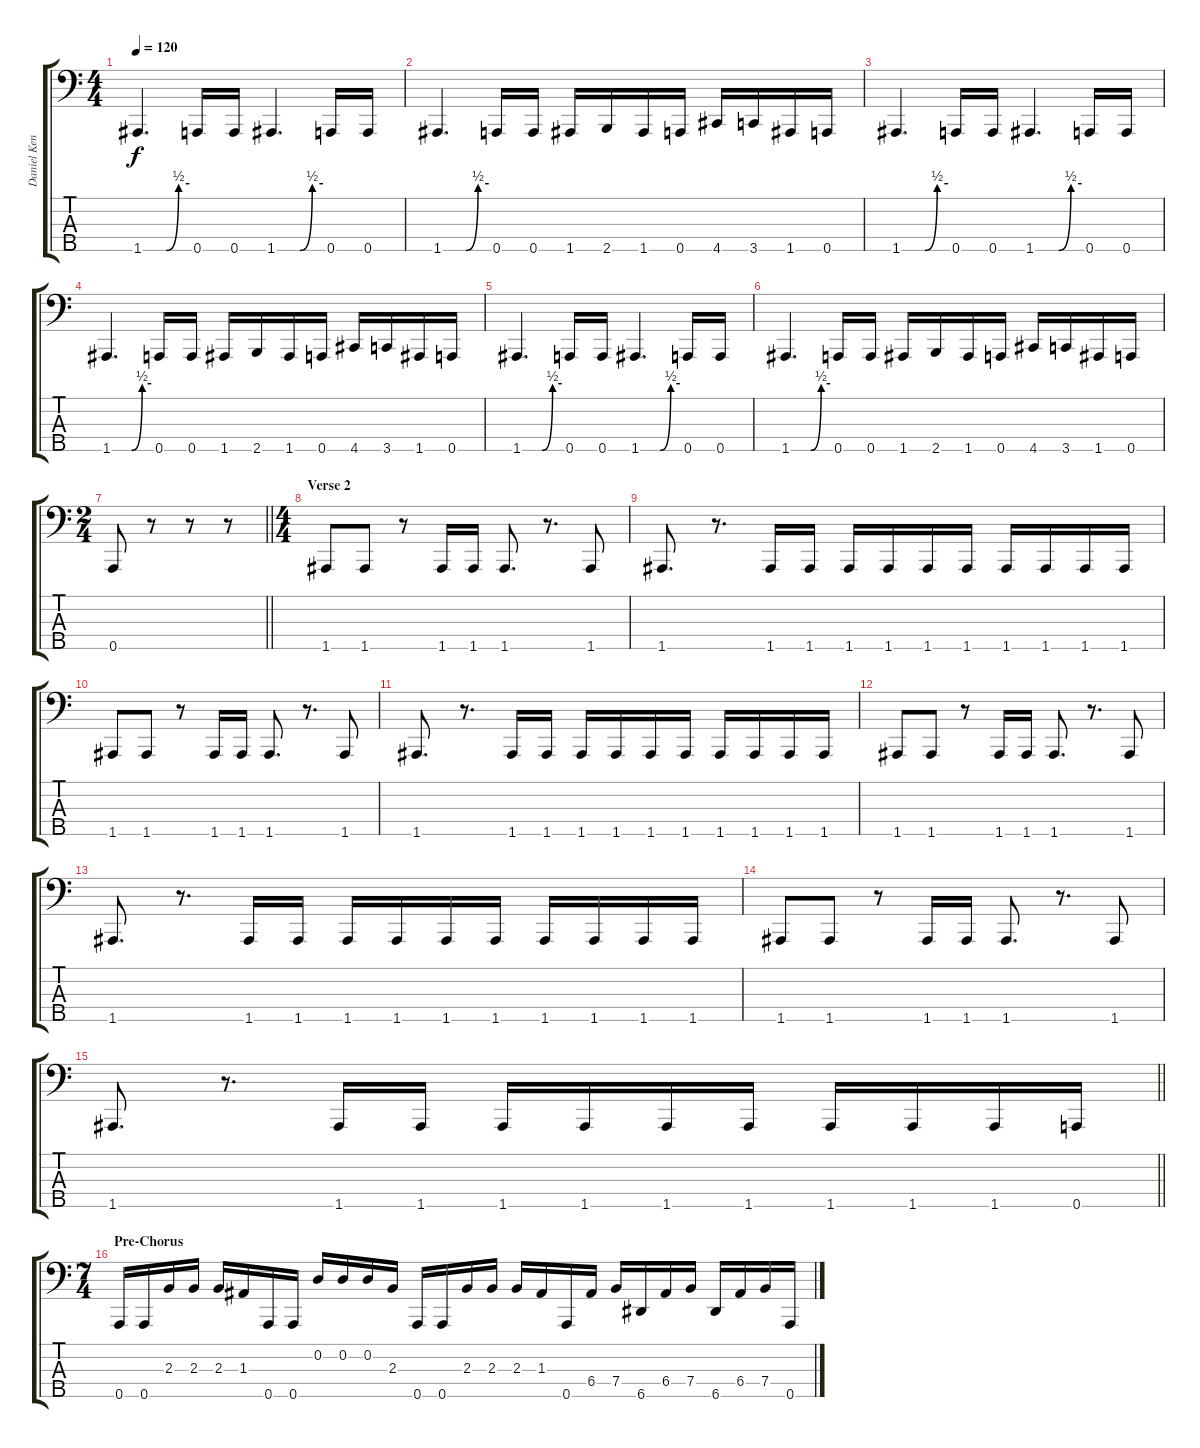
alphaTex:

\track ("Daniel Kenny - Bass" "Daniel Ken") {instrument electricbassfinger}
\staff {score tabs}
\tuning (G2 D2 A1 E1 A0) {hide}
\ts (4 4)
\tempo 120
\clef f4
\ks c
1.5{be (custom 0 0 30 0 46 2 60 2)}.4{d dy f} 0.5.16 0.5.16 1.5{be (custom 0 0 30 0 46 2 60 2)}.4{d} 0.5.16 0.5.16 |
1.5{be (custom 0 0 30 0 46 2 60 2)}.4{d} 0.5.16 0.5.16 1.5.16 2.5.16 1.5.16 0.5.16 4.5.16 3.5.16 1.5.16 0.5.16 |
1.5{be (custom 0 0 30 0 46 2 60 2)}.4{d} 0.5.16 0.5.16 1.5{be (custom 0 0 30 0 46 2 60 2)}.4{d} 0.5.16 0.5.16 |
1.5{be (custom 0 0 30 0 46 2 60 2)}.4{d} 0.5.16 0.5.16 1.5.16 2.5.16 1.5.16 0.5.16 4.5.16 3.5.16 1.5.16 0.5.16 |
1.5{be (custom 0 0 30 0 46 2 60 2)}.4{d} 0.5.16 0.5.16 1.5{be (custom 0 0 30 0 46 2 60 2)}.4{d} 0.5.16 0.5.16 |
1.5{be (custom 0 0 30 0 46 2 60 2)}.4{d} 0.5.16 0.5.16 1.5.16 2.5.16 1.5.16 0.5.16 4.5.16 3.5.16 1.5.16 0.5.16 |
\ts (2 4)
\barLineRight lightlight
0.5.8 r.8 r.8 r.8 |
\ts (4 4)
\section ("" "Verse 2")
1.5.8 1.5.8 r.8 1.5.16 1.5.16 1.5.8{d} r.8{d} 1.5.8 |
1.5.8{d} r.8{d} 1.5.16 1.5.16 1.5.16 1.5.16 1.5.16 1.5.16 1.5.16 1.5.16 1.5.16 1.5.16 |
1.5.8 1.5.8 r.8 1.5.16 1.5.16 1.5.8{d} r.8{d} 1.5.8 |
1.5.8{d} r.8{d} 1.5.16 1.5.16 1.5.16 1.5.16 1.5.16 1.5.16 1.5.16 1.5.16 1.5.16 1.5.16 |
1.5.8 1.5.8 r.8 1.5.16 1.5.16 1.5.8{d} r.8{d} 1.5.8 |
1.5.8{d} r.8{d} 1.5.16 1.5.16 1.5.16 1.5.16 1.5.16 1.5.16 1.5.16 1.5.16 1.5.16 1.5.16 |
1.5.8 1.5.8 r.8 1.5.16 1.5.16 1.5.8{d} r.8{d} 1.5.8 |
\barLineRight lightlight
1.5.8{d} r.8{d} 1.5.16 1.5.16 1.5.16 1.5.16 1.5.16 1.5.16 1.5.16 1.5.16 1.5.16 0.5.16 |
\ts (7 4)
\section ("" "Pre-Chorus")
0.5.16 0.5.16 2.3.16 2.3.16 2.3.16 1.3.16 0.5.16 0.5.16 0.2.16 0.2.16 0.2.16 2.3.16 0.5.16 0.5.16 2.3.16 2.3.16 2.3.16 1.3.16 0.5.16 6.4.16 7.4.16 6.5.16 6.4.16 7.4.16 6.5.16 6.4.16 7.4.16 0.5.16
